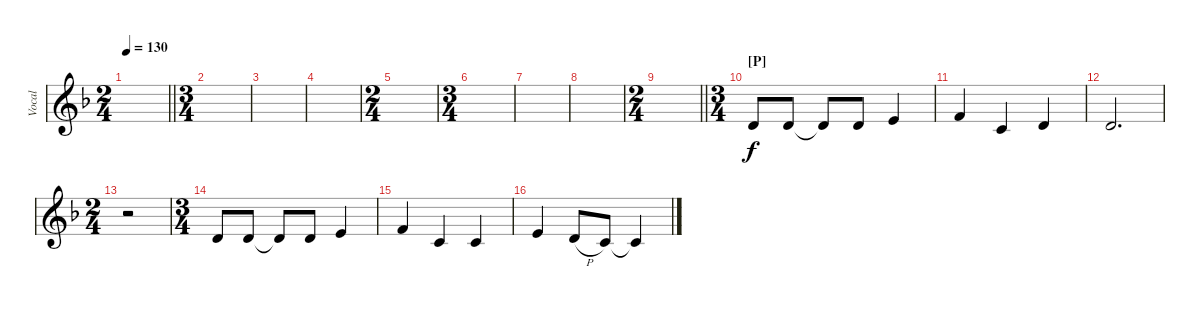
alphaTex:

\track ("Vocal" "Vocal") {instrument frenchhorn}
\staff {score}
\tuning (E4 B3 G3 D3 A2 E2) {hide}
\ts (2 4)
\tempo 130
\clef g2
\barLineRight lightlight
\ks dminor
|
\ts (3 4)
\section ("" "")
|
|
|
\ts (2 4)
|
\ts (3 4)
|
|
|
\ts (2 4)
\barLineRight lightlight
|
\ts (3 4)
\section ("" "[P]")
3.2.8{volume 10 beam Up} 3.2.8{beam Up} 3.2{t}.8{beam Up} 3.2.8{beam Up} 0.1.4{beam Up} |
1.1.4{beam Up} 1.2.4{beam Up} 3.2.4{beam Up} |
3.2.2{d beam Up} |
\ts (2 4)
r.2 |
\ts (3 4)
3.2.8{beam Up} 3.2.8{beam Up} 3.2{t}.8{beam Up} 3.2.8{beam Up} 0.1.4{beam Up} |
1.1.4{beam Up} 1.2.4{beam Up} 1.2.4{beam Up} |
0.1.4{beam Up} 3.2{h}.8{beam Up} 1.2.8{beam Up} 1.2{t}.4{beam Up}
